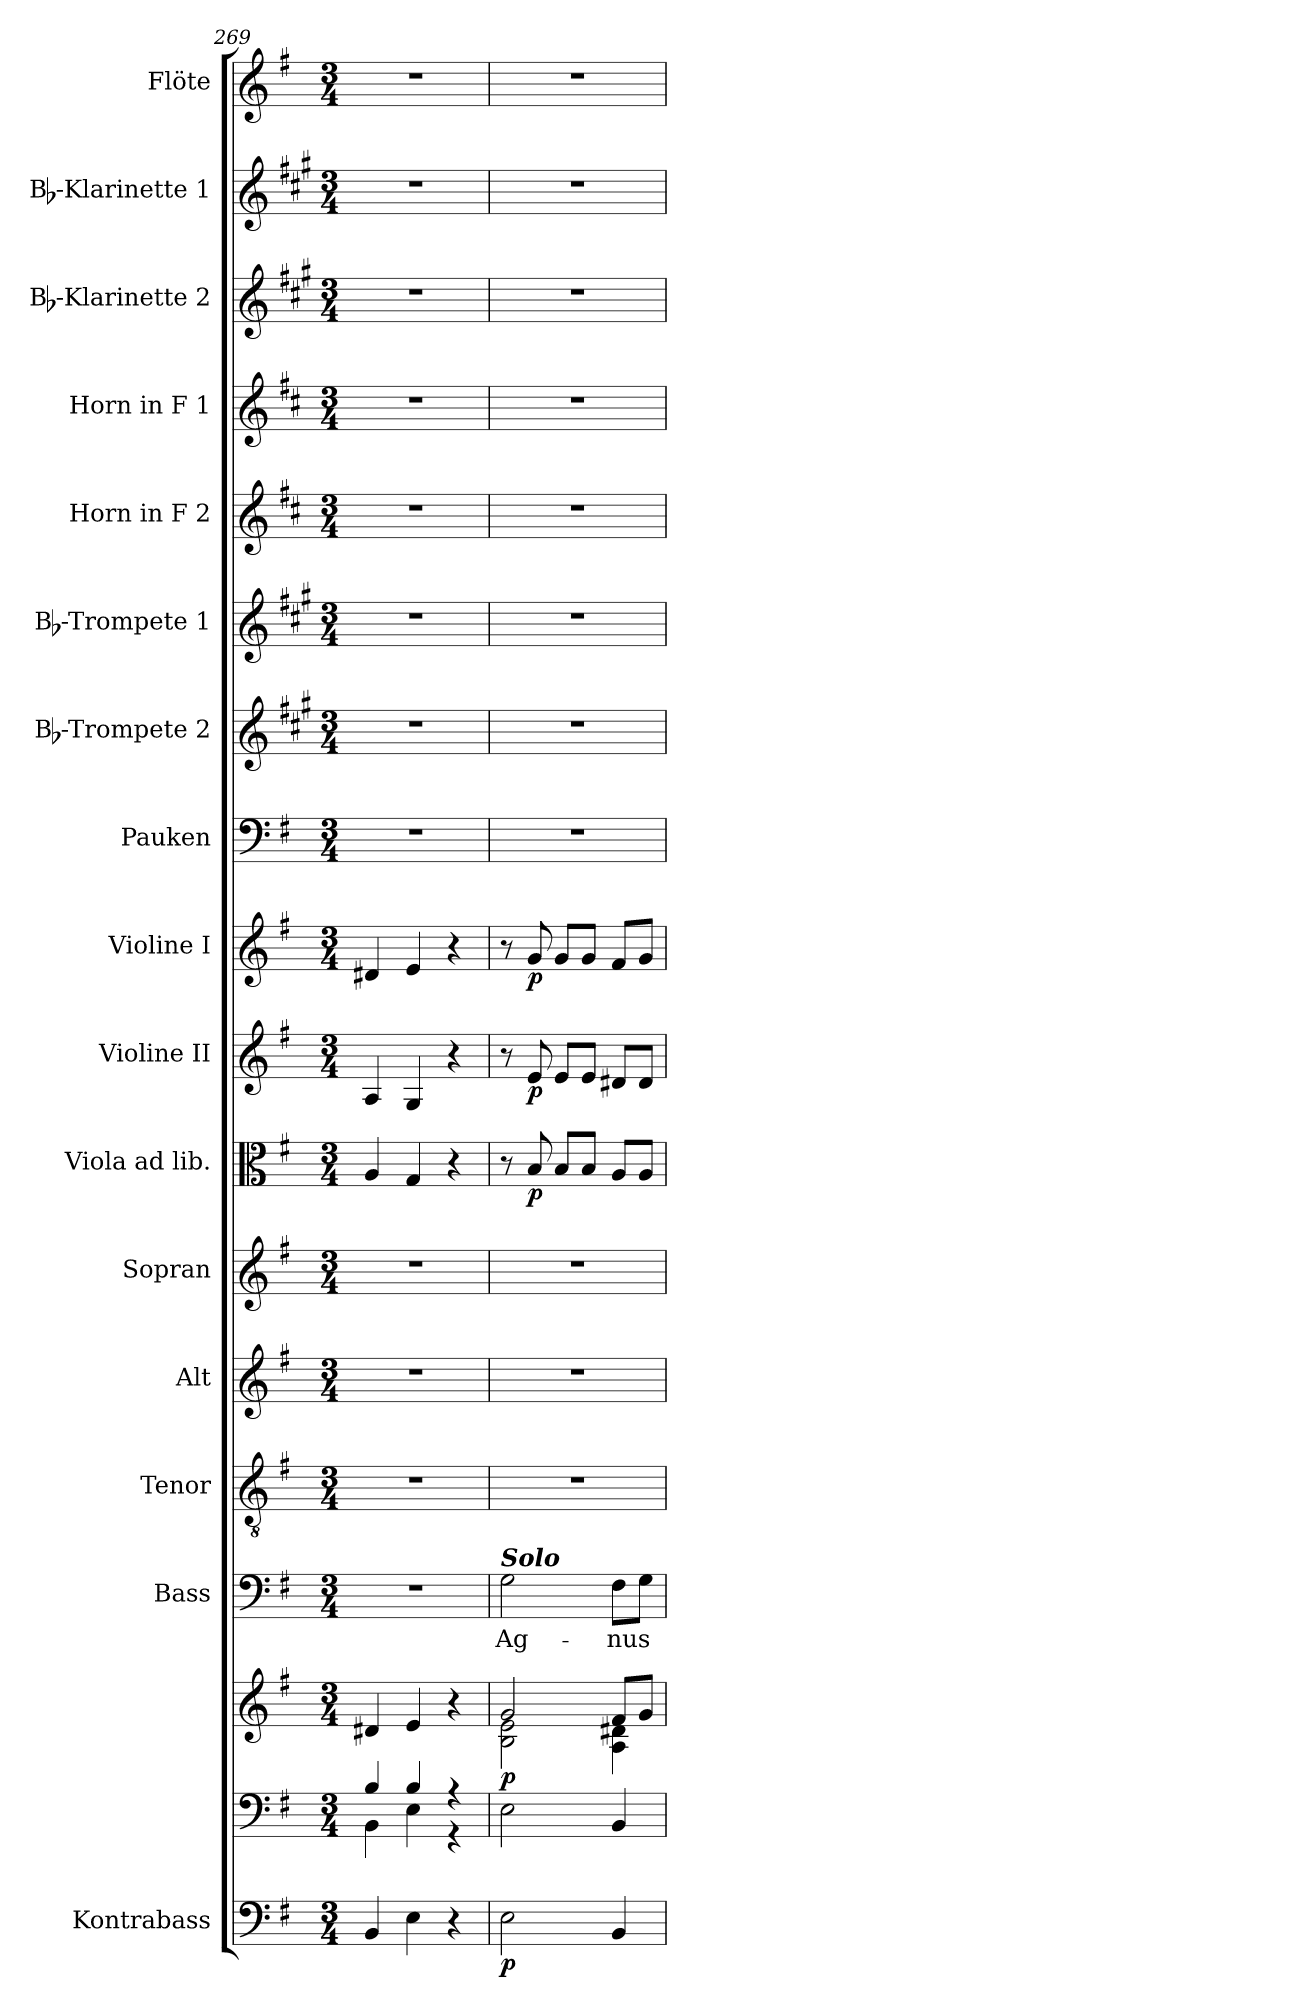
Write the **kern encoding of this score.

**kern	**dynam	**kern	**kern	**dynam	**kern	**text	**kern	**kern	**kern	**kern	**dynam	**kern	**dynam	**kern	**dynam	**kern	**kern	**kern	**kern	**kern	**kern	**kern	**kern
*part17	*part17	*part16	*part16	*part16	*part15	*part15	*part14	*part13	*part12	*part11	*part11	*part10	*part10	*part9	*part9	*part8	*part7	*part6	*part5	*part4	*part3	*part2	*part1
*staff18	*staff18	*staff17	*staff16	*staff16/17	*staff15	*staff15	*staff14	*staff13	*staff12	*staff11	*staff11	*staff10	*staff10	*staff9	*staff9	*staff8	*staff7	*staff6	*staff5	*staff4	*staff3	*staff2	*staff1
*I"Kontrabass	*	*	*	*	*I"Bass	*	*I"Tenor	*I"Alt	*I"Sopran	*I"Viola ad lib.	*	*I"Violine II	*	*I"Violine I	*	*I"Pauken	*I"Bb-Trompete 2	*I"Bb-Trompete 1	*I"Horn in F 2	*I"Horn in F 1	*I"Bb-Klarinette 2	*I"Bb-Klarinette 1	*I"Flöte
*I'Kb.	*	*	*	*	*I'B.	*	*I'T.	*I'A.	*I'S.	*I'Vla.	*	*I'Vl. II	*	*I'Vl. I	*	*I'Pk.	*I'Bb Trp. 2	*I'Bb Trp. 1	*	*	*I'Bb Kl. 2	*I'Bb Kl. 1	*I'Fl.
*clefF4	*	*clefF4	*clefG2	*	*clefF4	*	*clefGv2	*clefG2	*clefG2	*clefC3	*	*clefG2	*	*clefG2	*	*clefF4	*clefG2	*clefG2	*clefG2	*clefG2	*clefG2	*clefG2	*clefG2
*ITrd7c12	*	*	*	*	*	*	*	*	*	*	*	*	*	*	*	*	*ITrd1c2	*ITrd1c2	*ITrd4c7	*ITrd4c7	*ITrd1c2	*ITrd1c2	*
*k[f#]	*	*k[f#]	*k[f#]	*	*k[f#]	*	*k[f#]	*k[f#]	*k[f#]	*k[f#]	*	*k[f#]	*	*k[f#]	*	*k[f#]	*k[f#]	*k[f#]	*k[f#]	*k[f#]	*k[f#]	*k[f#]	*k[f#]
*G:	*	*G:	*G:	*	*G:	*	*G:	*G:	*G:	*G:	*	*G:	*	*G:	*	*G:	*G:	*G:	*G:	*G:	*G:	*G:	*G:
*M3/4	*	*M3/4	*M3/4	*	*M3/4	*	*M3/4	*M3/4	*M3/4	*M3/4	*	*M3/4	*	*M3/4	*	*M3/4	*M3/4	*M3/4	*M3/4	*M3/4	*M3/4	*M3/4	*M3/4
=269	=269	=269	=269	=269	=269	=269	=269	=269	=269	=269	=269	=269	=269	=269	=269	=269	=269	=269	=269	=269	=269	=269	=269
*	*	*^	*	*	*	*	*	*	*	*	*	*	*	*	*	*	*	*	*	*	*	*	*
4BBB/	.	4B/	4BB\	4d#X/	.	2.r	.	2.r	2.r	2.r	4A/	.	4A/	.	4d#X/	.	2.r	2.r	2.r	2.r	2.r	2.r	2.r	2.r
4EE\	.	4B/	4E\	4e/	.	.	.	.	.	.	4G/	.	4G/	.	4e/	.	.	.	.	.	.	.	.	.
4r	.	4r	4r	4r	.	.	.	.	.	.	4r	.	4r	.	4r	.	.	.	.	.	.	.	.	.
=270	=270	=270	=270	=270	=270	=270	=270	=270	=270	=270	=270	=270	=270	=270	=270	=270	=270	=270	=270	=270	=270	=270	=270	=270
*	*	*	*	*^	*	*	*	*	*	*	*	*	*	*	*	*	*	*	*	*	*	*	*	*
!	!	!	!	!	!	!	!LO:TX:a:Bi:t=Solo	!	!	!	!	!	!	!	!	!	!	!	!	!	!	!	!	!	!
!	!LO:DY:b	!	!	!	!	!LO:DY:b	!	!LO:LY:b	!	!	!	!	!	!	!	!	!	!	!	!	!	!	!	!	!
*	*	*v	*v	*	*	*	*	*	*	*	*	*	*	*	*	*	*	*	*	*	*	*	*	*	*
2EE\	p	2E\	2g/	2B\ 2e\	p	2G\	Ag-	2.r	2.r	2.r	8r	.	8r	.	8r	.	2.r	2.r	2.r	2.r	2.r	2.r	2.r	2.r
!	!	!	!	!	!	!	!	!	!	!	!	!LO:DY:b	!	!LO:DY:b	!	!LO:DY:b	!	!	!	!	!	!	!	!
.	.	.	.	.	.	.	.	.	.	.	8B/	p	8e/	p	8g/	p	.	.	.	.	.	.	.	.
.	.	.	.	.	.	.	.	.	.	.	8B/L	.	8e/L	.	8g/L	.	.	.	.	.	.	.	.	.
.	.	.	.	.	.	.	.	.	.	.	8B/J	.	8e/J	.	8g/J	.	.	.	.	.	.	.	.	.
!	!	!	!	!	!	!	!LO:LY:b	!	!	!	!	!	!	!	!	!	!	!	!	!	!	!	!	!
4BBB/	.	4BB/	8f#/L	4A\ 4d#X\	.	8F#\L	-nus	.	.	.	8A/L	.	8d#X/L	.	8f#/L	.	.	.	.	.	.	.	.	.
.	.	.	8g/J	.	.	8G\J	.	.	.	.	8A/J	.	8d#/J	.	8g/J	.	.	.	.	.	.	.	.	.
*	*	*	*v	*v	*	*	*	*	*	*	*	*	*	*	*	*	*	*	*	*	*	*	*	*
=	=	=	=	=	=	=	=	=	=	=	=	=	=	=	=	=	=	=	=	=	=	=	=
*-	*-	*-	*-	*-	*-	*-	*-	*-	*-	*-	*-	*-	*-	*-	*-	*-	*-	*-	*-	*-	*-	*-	*-
